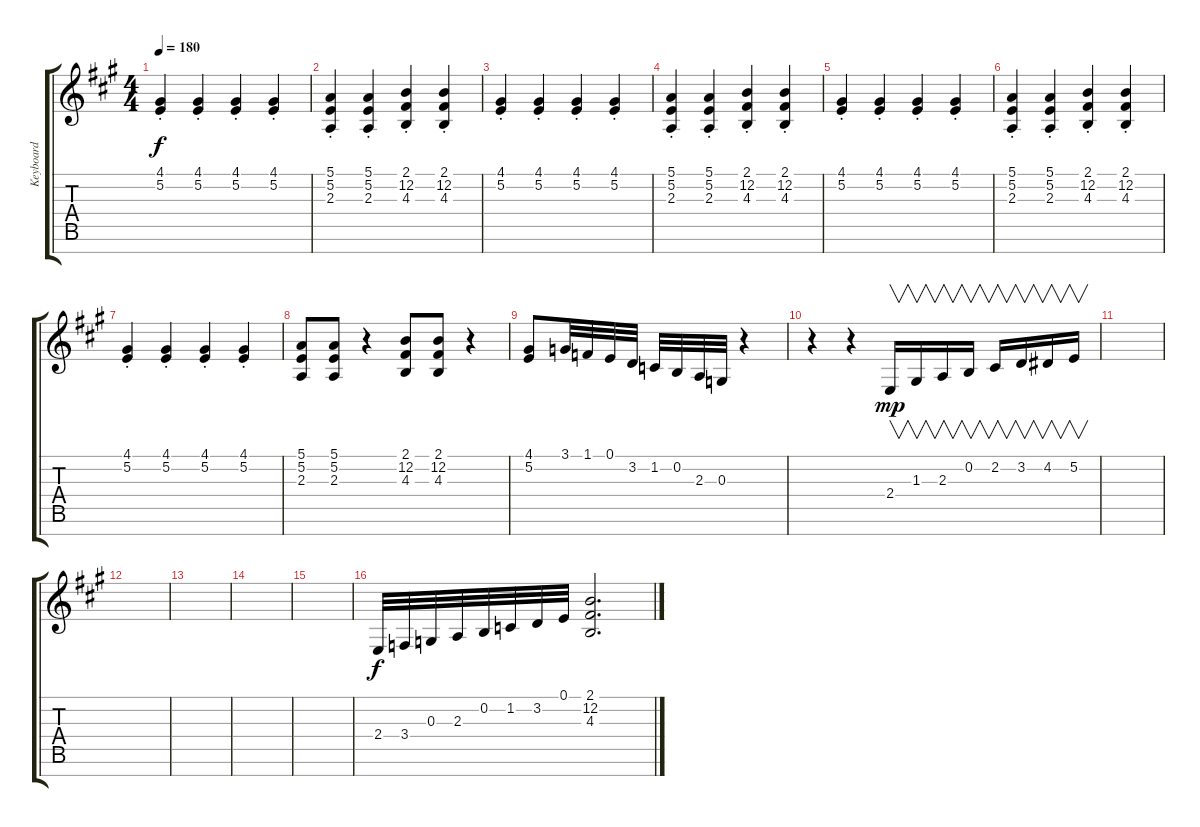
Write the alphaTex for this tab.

\track ("Keyboard" "Keyboard") {instrument pad3polysynth}
\staff {score tabs}
\tuning (E4 B3 G3 D3 A2 E2 B1) {hide}
\ts (4 4)
\tempo 180
\clef g2
\ks a
(4.1{st} 5.2{st}).4{dy f} (4.1{st} 5.2{st}).4 (4.1{st} 5.2{st}).4 (4.1{st} 5.2{st}).4 |
(5.1{st} 5.2{st} 2.3{st}).4 (5.1{st} 5.2{st} 2.3{st}).4 (2.1{st} 12.2{st} 4.3{st}).4 (2.1{st} 12.2{st} 4.3{st}).4 |
(4.1{st} 5.2{st}).4 (4.1{st} 5.2{st}).4 (4.1{st} 5.2{st}).4 (4.1{st} 5.2{st}).4 |
(5.1{st} 5.2{st} 2.3{st}).4 (5.1{st} 5.2{st} 2.3{st}).4 (2.1{st} 12.2{st} 4.3{st}).4 (2.1{st} 12.2{st} 4.3{st}).4 |
(4.1{st} 5.2{st}).4 (4.1{st} 5.2{st}).4 (4.1{st} 5.2{st}).4 (4.1{st} 5.2{st}).4 |
(5.1{st} 5.2{st} 2.3{st}).4 (5.1{st} 5.2{st} 2.3{st}).4 (2.1{st} 12.2{st} 4.3{st}).4 (2.1{st} 12.2{st} 4.3{st}).4 |
(4.1{st} 5.2{st}).4 (4.1{st} 5.2{st}).4 (4.1{st} 5.2{st}).4 (4.1{st} 5.2{st}).4 |
(5.1 5.2 2.3).8 (5.1 5.2 2.3).8 r.4 (2.1 12.2 4.3).8 (2.1 12.2 4.3).8 r.4 |
(4.1 5.2).8 3.1.32 1.1.32 0.1.32 3.2.32 1.2.32 0.2.32 2.3.32 0.3.32 r.4 |
r.4{instrument guitarfretnoise} r.4 2.4.16{v dy mp} 1.3.16{v} 2.3.16{v} 0.2.16{v} 2.2.16{v} 3.2.16{v} 4.2.16{v} 5.2.16{v} |
|
|
|
|
|
2.4.32{dy f} 3.4.32 0.3.32 2.3.32 0.2.32 1.2.32 3.2.32 0.1.32 (2.1 12.2 4.3).2{d}
